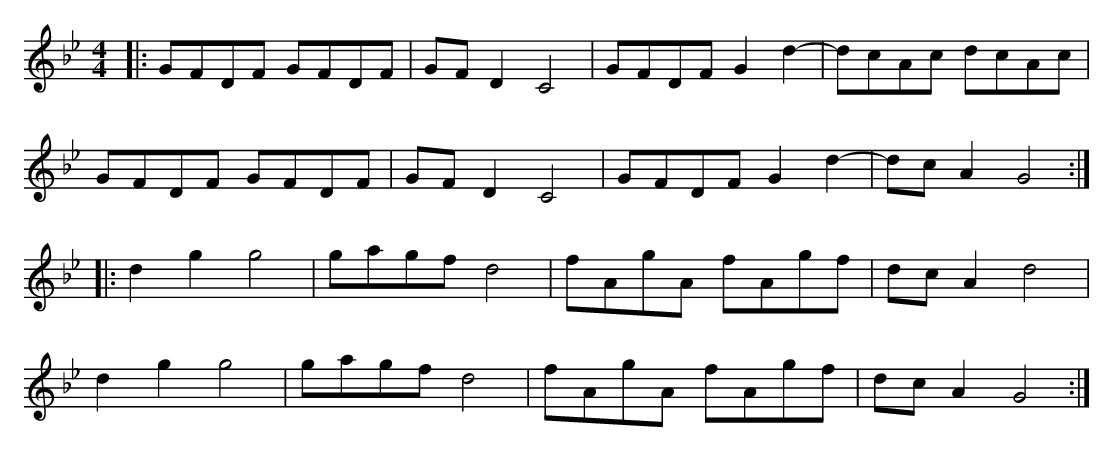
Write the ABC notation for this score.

X:1
M:4/4
K:Gmin
|:GFDF GFDF|GFD2 C4|GFDF G2 d2-|dcAc dcAc|
GFDF GFDF|GFD2 C4|GFDF G2 d2-|dcA2 G4:|
|:d2g2g4|gagf d4|fAgA fAgf|dcA2 d4|
d2g2g4|gagf d4|fAgA fAgf|dcA2 G4:|
